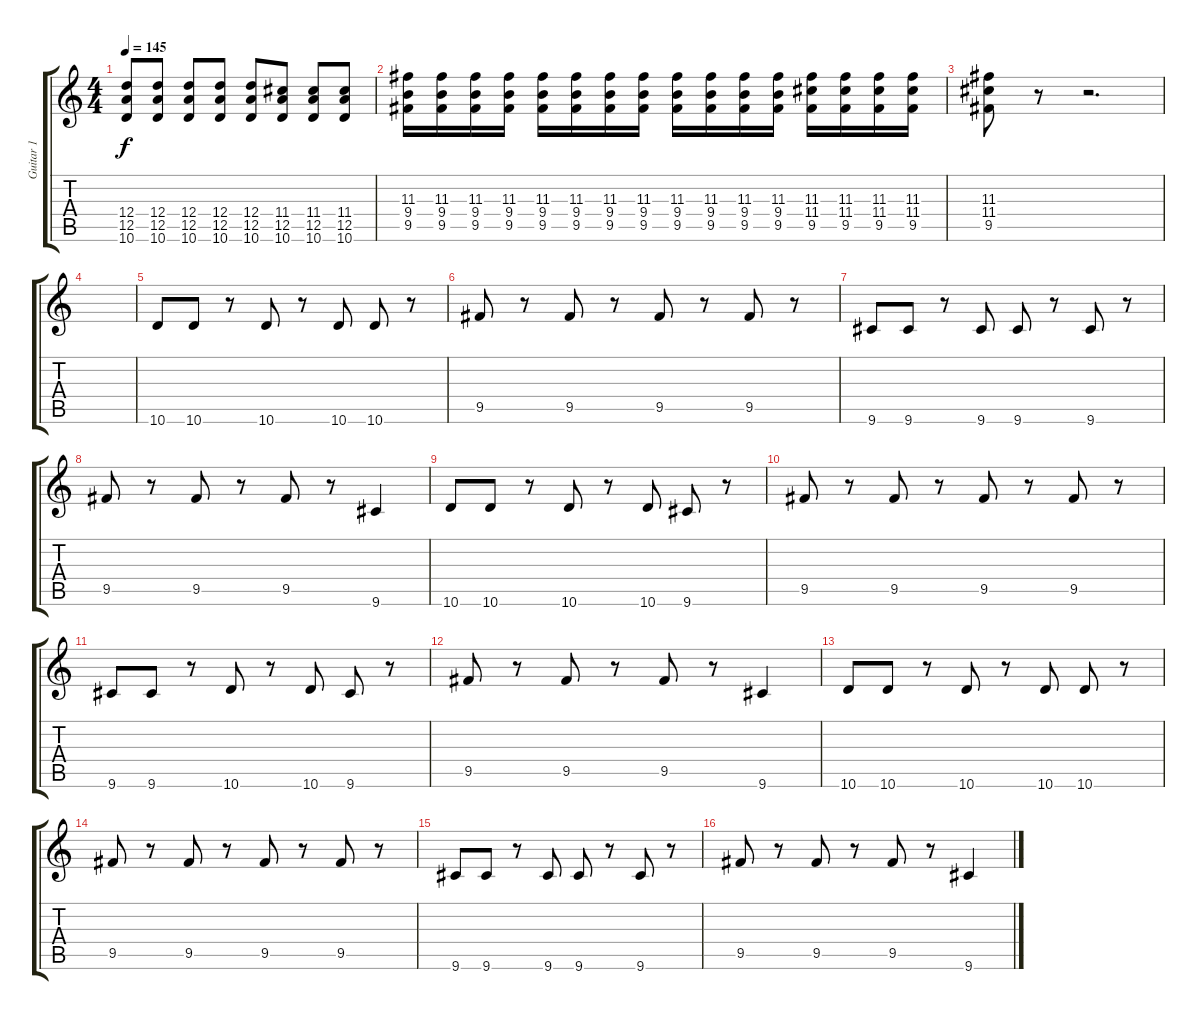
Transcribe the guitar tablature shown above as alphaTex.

\track ("Guitar 1" "Guitar 1") {instrument overdrivenguitar}
\staff {score tabs}
\tuning (E4 B3 G3 D3 A2 E2) {hide}
\ts (4 4)
\tempo 145
\clef g2
\ks c
(12.4 12.5 10.6).8{dy f} (12.4 12.5 10.6).8 (12.4 12.5 10.6).8 (12.4 12.5 10.6).8 (12.4 12.5 10.6).8 (11.4 12.5 10.6).8 (11.4 12.5 10.6).8 (11.4 12.5 10.6).8 |
(11.3 9.4 9.5).16 (11.3 9.4 9.5).16 (11.3 9.4 9.5).16 (11.3 9.4 9.5).16 (11.3 9.4 9.5).16 (11.3 9.4 9.5).16 (11.3 9.4 9.5).16 (11.3 9.4 9.5).16 (11.3 9.4 9.5).16 (11.3 9.4 9.5).16 (11.3 9.4 9.5).16 (11.3 9.4 9.5).16 (11.3 11.4 9.5).16 (11.3 11.4 9.5).16 (11.3 11.4 9.5).16 (11.3 11.4 9.5).16 |
(11.3 11.4 9.5).8 r.8 r.2{d} |
|
10.6.8{volume 11} 10.6.8 r.8 10.6.8 r.8 10.6.8 10.6.8 r.8 |
9.5.8 r.8 9.5.8 r.8 9.5.8 r.8 9.5.8 r.8 |
9.6.8 9.6.8 r.8 9.6.8 9.6.8 r.8 9.6.8 r.8 |
9.5.8 r.8 9.5.8 r.8 9.5.8 r.8 9.6.4 |
10.6.8 10.6.8 r.8 10.6.8 r.8 10.6.8 9.6.8 r.8 |
9.5.8 r.8 9.5.8 r.8 9.5.8 r.8 9.5.8 r.8 |
9.6.8 9.6.8 r.8 10.6.8 r.8 10.6.8 9.6.8 r.8 |
9.5.8 r.8 9.5.8 r.8 9.5.8 r.8 9.6.4 |
10.6.8{volume 11} 10.6.8 r.8 10.6.8 r.8 10.6.8 10.6.8 r.8 |
9.5.8 r.8 9.5.8 r.8 9.5.8 r.8 9.5.8 r.8 |
9.6.8 9.6.8 r.8 9.6.8 9.6.8 r.8 9.6.8 r.8 |
9.5.8 r.8 9.5.8 r.8 9.5.8 r.8 9.6.4
